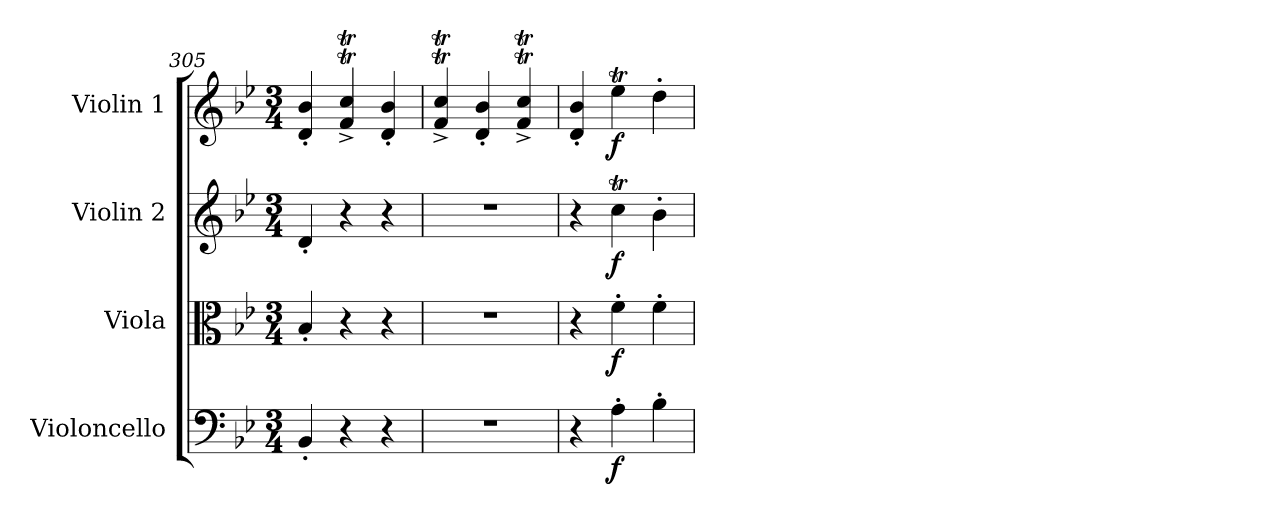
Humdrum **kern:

**kern	**dynam	**kern	**dynam	**kern	**dynam	**kern	**dynam
*part4	*part4	*part3	*part3	*part2	*part2	*part1	*part1
*staff4	*staff4	*staff3	*staff3	*staff2	*staff2	*staff1	*staff1
*I"Violoncello	*	*I"Viola	*	*I"Violin 2	*	*I"Violin 1	*
*I'Vc	*	*I'Vla	*	*I'Vln	*	*I'Vln	*
*clefF4	*	*clefC3	*	*clefG2	*	*clefG2	*
*k[b-e-]	*	*k[b-e-]	*	*k[b-e-]	*	*k[b-e-]	*
*M3/4	*	*M3/4	*	*M3/4	*	*M3/4	*
=305	=305	=305	=305	=305	=305	=305	=305
4BB-'/	.	4B-'/	.	4d'/	.	4d/' 4b-/'	.
4r	.	4r	.	4r	.	4f/T^ 4cc/T^	.
4r	.	4r	.	4r	.	4d/' 4b-/'	.
=306	=306	=306	=306	=306	=306	=306	=306
2.r	.	2.r	.	2.r	.	4f/T^ 4cc/T^	.
.	.	.	.	.	.	4d/' 4b-/'	.
.	.	.	.	.	.	4f/T^ 4cc/T^	.
=307	=307	=307	=307	=307	=307	=307	=307
4r	.	4r	.	4r	.	4d/' 4b-/'	.
!	!LO:DY:b	!	!LO:DY:b	!	!LO:DY:b	!	!LO:DY:b
4A'\	f	4f'\	f	4ccT\	f	4ee-T\	f
4B-'\	.	4f'\	.	4b-'\	.	4dd'\	.
=	=	=	=	=	=	=	=
*-	*-	*-	*-	*-	*-	*-	*-
